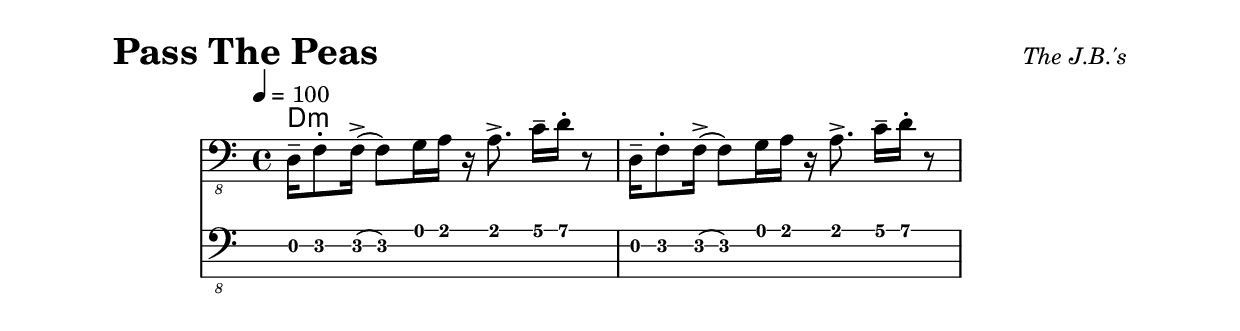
				% LilyBin

\version "2.16.2"

\paper { 
  left-margin = 0.75\in
  right-margin = 0.75\in
}

symbols = \relative c, {
  \clef "bass_8"
  \key c \major
  \time 4/4
  \tempo 4 = 100
  d16\tenuto f8-. f16-> (f8) g16 a16 r16 a8.-> c16\tenuto d16-. r8 |
  d,16\tenuto f8-. f16-> (f8) g16 a16 r16 a8.-> c16\tenuto d16-. r8 |
}

these_chords = \chordmode {
  \set majorSevenSymbol = \markup { maj7 }
  d1:m | s1 |
}

\header {
  piece = \markup { \fontsize #4 \bold "Pass The Peas" }
  opus = \markup { \italic "The J.B.'s" }
}
  
\score {
  <<
    \new ChordNames \these_chords
    \new Staff \symbols
    \new TabStaff
    \with { stringTunings = #bass-tuning } 
    { 
      %%\set TabStaff.minimumFret = #1
      %%\set TabStaff.restrainOpenStrings = ##t
      \symbols
    }
  >>
  \layout {
    \context {
      \Score
      %%proportionalNotationDuration = #(ly:make-moment 1/8)
      %%voltaSpannerDuration = 
      %%  #(ly:make-moment 3/4)
    }
  }
  \midi {}
}
